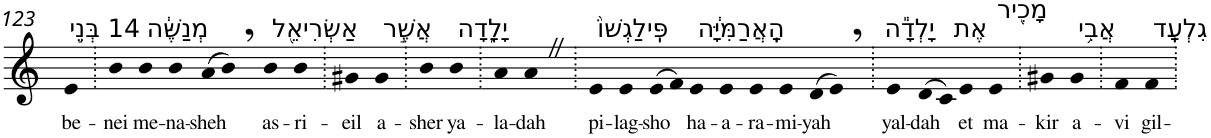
**kern	**text
*part1	*part1
*staff1	*staff1
*I"Piano	*
*I'Pno	*
!!LO:PB:g=z
*clefG2	*
*k[]	*
=123	=123
!LO:TX:a:t=14 בְּנֵ֣י	!
!	!LO:LY:b
4e	be-
=124.	=124.
!	!LO:LY:b
4b	-nei
!LO:TX:a:t=מְנַשֶּׁ֔ה	!
!	!LO:LY:b
4b	me-
!	!LO:LY:b
4b	-na-
!	!LO:LY:b
(>8a	-sheh
8b,)	.
!LO:TX:a:t=אַשְׂרִיאֵ֖ל	!
!	!LO:LY:b
4b	as-
!	!LO:LY:b
4b	-ri-
=125.	=125.
!	!LO:LY:b
4g#X	-eil
!LO:TX:a:t=אֲשֶׁ֣ר	!
!	!LO:LY:b
4g#	a-
=126.	=126.
!	!LO:LY:b
4b	-sher
!LO:TX:a:t=יָלָ֑דָה	!
!	!LO:LY:b
4b	ya-
=127.	=127.
!	!LO:LY:b
4a	-la-
!	!LO:LY:b
4aZ	-dah
=128.	=128.
!LO:TX:a:t=פִּֽילַגְשׁוֹ֙	!
!	!LO:LY:b
4e	pi-
!	!LO:LY:b
4e	-lag-
!	!LO:LY:b
(>8e	-sho
8f)	.
!LO:TX:a:t=הָֽאֲרַמִּיָּ֔ה	!
!	!LO:LY:b
4e	ha-
!	!LO:LY:b
4e	-a-
!	!LO:LY:b
4e	-ra-
!	!LO:LY:b
4e	-mi-
!	!LO:LY:b
(>8d	-yah
8e,)	.
=129.	=129.
!LO:TX:a:t=יָלְדָ֕ה	!
!	!LO:LY:b
4e	yal-
!	!LO:LY:b
(>8d	-dah
8c)	.
!LO:TX:a:t=אֶת	!
!	!LO:LY:b
4e	et
!LO:TX:a:t=מָכִ֖יר	!
!	!LO:LY:b
4e	ma-
=130.	=130.
!	!LO:LY:b
4g#X	-kir
!LO:TX:a:t=אֲבִ֥י	!
!	!LO:LY:b
4g#	a-
=131.	=131.
!	!LO:LY:b
4f	-vi
!LO:TX:a:t=גִלְעָֽד	!
!	!LO:LY:b
4f	gil-
=.	=.
*-	*-
